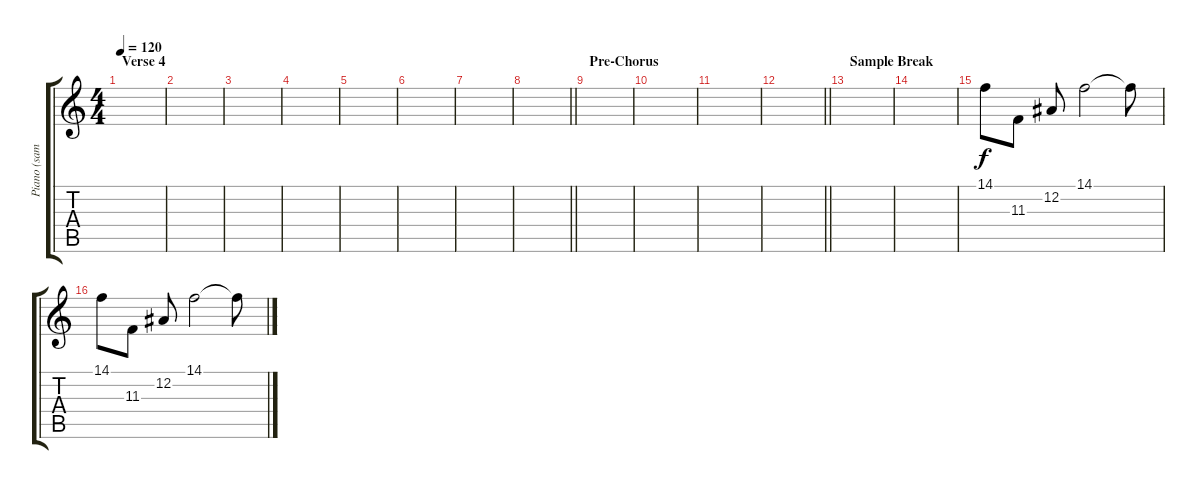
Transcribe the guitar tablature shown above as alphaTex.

\track ("Piano (sample)" "Piano (sam") {instrument acousticgrandpiano}
\staff {score tabs}
\tuning (Eb4 Bb3 Gb3 Db3 Ab2 Eb2) {hide}
\ts (4 4)
\section ("" "Verse 4")
\tempo 120
\clef g2
\ks c
|
|
|
|
|
|
|
\barLineRight lightlight
|
\section ("" "Pre-Chorus")
|
|
|
\barLineRight lightlight
|
\section ("" "Sample Break")
|
|
14.1.8 11.3.8 12.2.8 14.1.2 14.1{t}.8 |
14.1.8 11.3.8 12.2.8 14.1.2 14.1{t}.8
